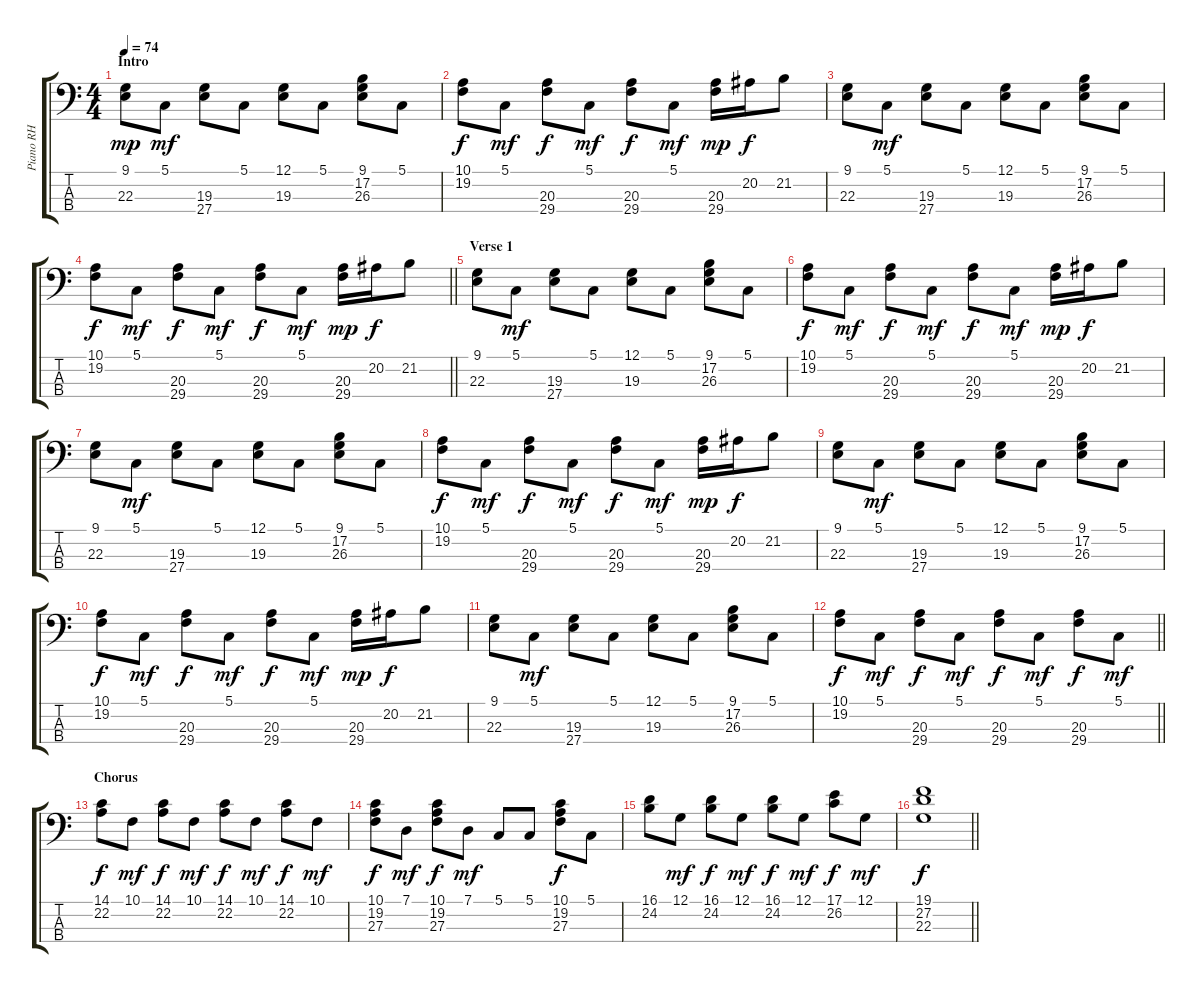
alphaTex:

\track ("Piano RH" "Piano RH") {instrument acousticgrandpiano}
\staff {score tabs}
\tuning (G2 D2 A1 E1) {hide}
\ts (4 4)
\section ("" "Intro")
\tempo 74
\clef f4
\ks c
(9.1 22.3).8{dy mp instrument acousticgrandpiano} 5.1.8{dy mf} (19.3 27.4).8 5.1.8 (12.1 19.3).8 5.1.8 (9.1 17.2 26.3).8 5.1.8 |
(10.1 19.2).8{dy f} 5.1.8{dy mf} (20.3 29.4).8{dy f} 5.1.8{dy mf} (20.3 29.4).8{dy f} 5.1.8{dy mf} (20.3 29.4).16{dy mp} 20.2.16{dy f} 21.2.8 |
(9.1 22.3).8 5.1.8{dy mf} (19.3 27.4).8 5.1.8 (12.1 19.3).8 5.1.8 (9.1 17.2 26.3).8 5.1.8 |
\barLineRight lightlight
(10.1 19.2).8{dy f} 5.1.8{dy mf} (20.3 29.4).8{dy f} 5.1.8{dy mf} (20.3 29.4).8{dy f} 5.1.8{dy mf} (20.3 29.4).16{dy mp} 20.2.16{dy f} 21.2.8 |
\section ("" "Verse 1")
(9.1 22.3).8{volume 12} 5.1.8{dy mf} (19.3 27.4).8 5.1.8 (12.1 19.3).8 5.1.8 (9.1 17.2 26.3).8 5.1.8 |
(10.1 19.2).8{dy f} 5.1.8{dy mf} (20.3 29.4).8{dy f} 5.1.8{dy mf} (20.3 29.4).8{dy f} 5.1.8{dy mf} (20.3 29.4).16{dy mp} 20.2.16{dy f} 21.2.8 |
(9.1 22.3).8 5.1.8{dy mf} (19.3 27.4).8 5.1.8 (12.1 19.3).8 5.1.8 (9.1 17.2 26.3).8 5.1.8 |
(10.1 19.2).8{dy f} 5.1.8{dy mf} (20.3 29.4).8{dy f} 5.1.8{dy mf} (20.3 29.4).8{dy f} 5.1.8{dy mf} (20.3 29.4).16{dy mp} 20.2.16{dy f} 21.2.8 |
(9.1 22.3).8 5.1.8{dy mf} (19.3 27.4).8 5.1.8 (12.1 19.3).8 5.1.8 (9.1 17.2 26.3).8 5.1.8 |
(10.1 19.2).8{dy f} 5.1.8{dy mf} (20.3 29.4).8{dy f} 5.1.8{dy mf} (20.3 29.4).8{dy f} 5.1.8{dy mf} (20.3 29.4).16{dy mp} 20.2.16{dy f} 21.2.8 |
(9.1 22.3).8 5.1.8{dy mf} (19.3 27.4).8 5.1.8 (12.1 19.3).8 5.1.8 (9.1 17.2 26.3).8 5.1.8 |
\barLineRight lightlight
(10.1 19.2).8{dy f} 5.1.8{dy mf} (20.3 29.4).8{dy f} 5.1.8{dy mf} (20.3 29.4).8{dy f} 5.1.8{dy mf} (20.3 29.4).8{dy f} 5.1.8{dy mf} |
\section ("" "Chorus")
(14.1 22.2).8{dy f} 10.1.8{dy mf} (14.1 22.2).8{dy f} 10.1.8{dy mf} (14.1 22.2).8{dy f} 10.1.8{dy mf} (14.1 22.2).8{dy f} 10.1.8{dy mf} |
(10.1 19.2 27.3).8{dy f} 7.1.8{dy mf} (10.1 19.2 27.3).8{dy f} 7.1.8{dy mf} 5.1.8 5.1.8 (10.1 19.2 27.3).8{dy f} 5.1.8 |
(16.1 24.2).8 12.1.8{dy mf} (16.1 24.2).8{dy f} 12.1.8{dy mf} (16.1 24.2).8{dy f} 12.1.8{dy mf} (17.1 26.2).8{dy f} 12.1.8{dy mf} |
\barLineRight lightlight
(19.1 27.2 22.3).1{dy f}
